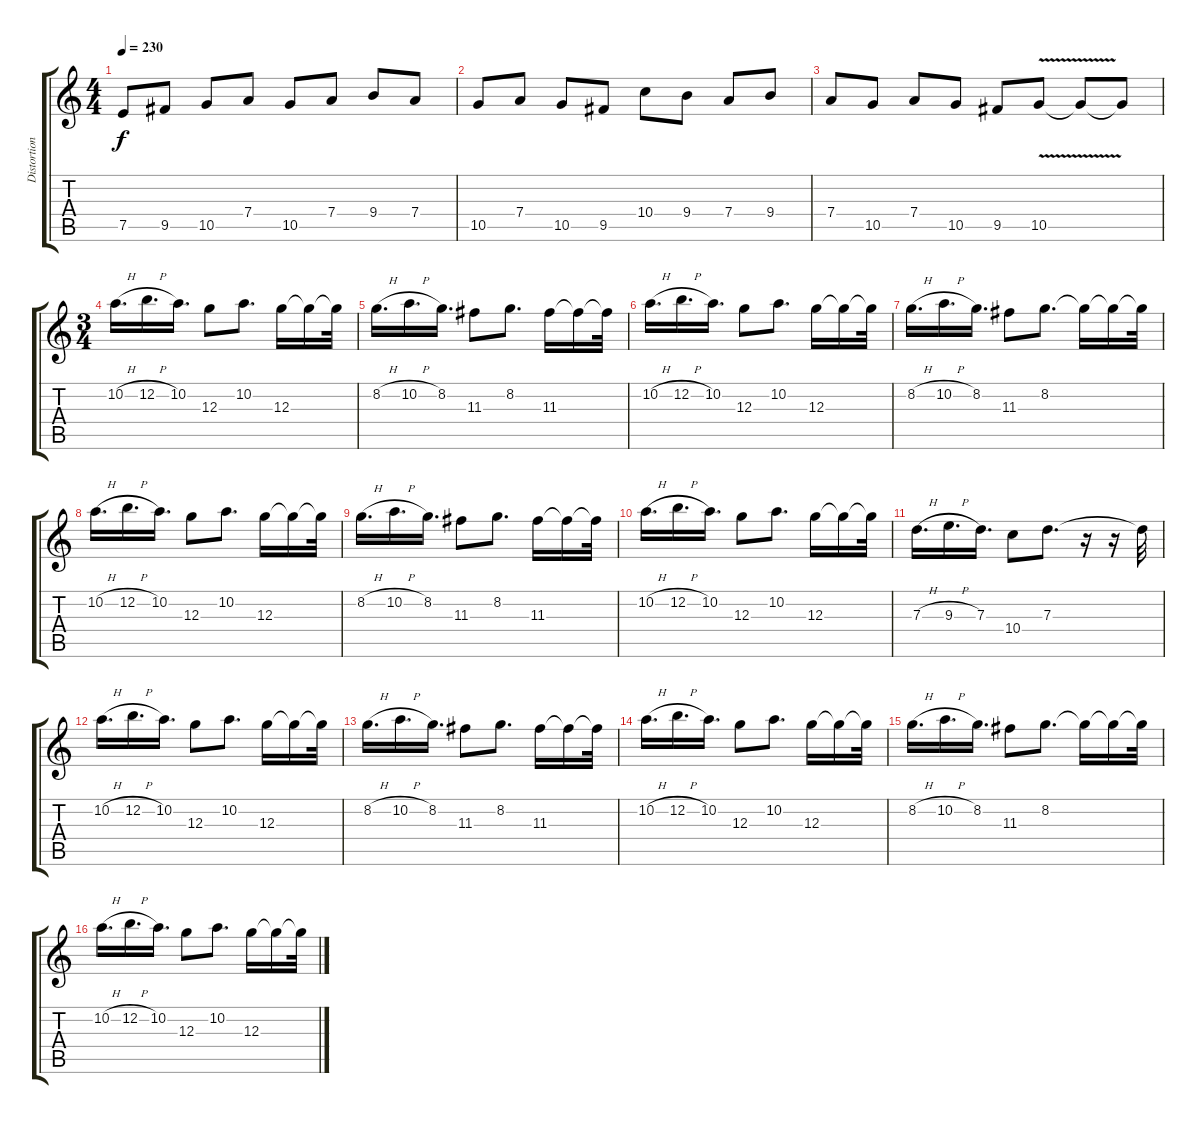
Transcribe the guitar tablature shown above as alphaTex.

\track ("Distortion 2" "Distortion") {instrument distortionguitar}
\staff {score tabs}
\tuning (E4 B3 G3 D3 A2 E2) {hide}
\ts (4 4)
\tempo 230
\clef g2
\ks c
7.5.8{dy f} 9.5.8 10.5.8 7.4.8 10.5.8 7.4.8 9.4.8 7.4.8 |
10.5.8 7.4.8 10.5.8 9.5.8 10.4.8 9.4.8 7.4.8 9.4.8 |
7.4.8 10.5.8 7.4.8 10.5.8 9.5.8 10.5{v}.8 10.5{t}.8 10.5{t}.8 |
\ts (3 4)
10.2{h}.16{d} 12.2{h}.16{d} 10.2.16{d} 12.3.8 10.2.8{d} 12.3.16 12.3{t}.16 12.3{t}.32 |
8.2{h}.16{d} 10.2{h}.16{d} 8.2.16{d} 11.3.8 8.2.8{d} 11.3.16 11.3{t}.16 11.3{t}.32 |
10.2{h}.16{d} 12.2{h}.16{d} 10.2.16{d} 12.3.8 10.2.8{d} 12.3.16 12.3{t}.16 12.3{t}.32 |
8.2{h}.16{d} 10.2{h}.16{d} 8.2.16{d} 11.3.8 8.2.8{d} 8.2{t}.16 8.2{t}.16 8.2{t}.32 |
10.2{h}.16{d} 12.2{h}.16{d} 10.2.16{d} 12.3.8 10.2.8{d} 12.3.16 12.3{t}.16 12.3{t}.32 |
8.2{h}.16{d} 10.2{h}.16{d} 8.2.16{d} 11.3.8 8.2.8{d} 11.3.16 11.3{t}.16 11.3{t}.32 |
10.2{h}.16{d} 12.2{h}.16{d} 10.2.16{d} 12.3.8 10.2.8{d} 12.3.16 12.3{t}.16 12.3{t}.32 |
7.3{h}.16{d} 9.3{h}.16{d} 7.3.16{d} 10.4.8 7.3.8{d} r.16 r.16 7.3{t}.32 |
10.2{h}.16{d} 12.2{h}.16{d} 10.2.16{d} 12.3.8 10.2.8{d} 12.3.16 12.3{t}.16 12.3{t}.32 |
8.2{h}.16{d} 10.2{h}.16{d} 8.2.16{d} 11.3.8 8.2.8{d} 11.3.16 11.3{t}.16 11.3{t}.32 |
10.2{h}.16{d} 12.2{h}.16{d} 10.2.16{d} 12.3.8 10.2.8{d} 12.3.16 12.3{t}.16 12.3{t}.32 |
8.2{h}.16{d} 10.2{h}.16{d} 8.2.16{d} 11.3.8 8.2.8{d} 8.2{t}.16 8.2{t}.16 8.2{t}.32 |
10.2{h}.16{d} 12.2{h}.16{d} 10.2.16{d} 12.3.8 10.2.8{d} 12.3.16 12.3{t}.16 12.3{t}.32
